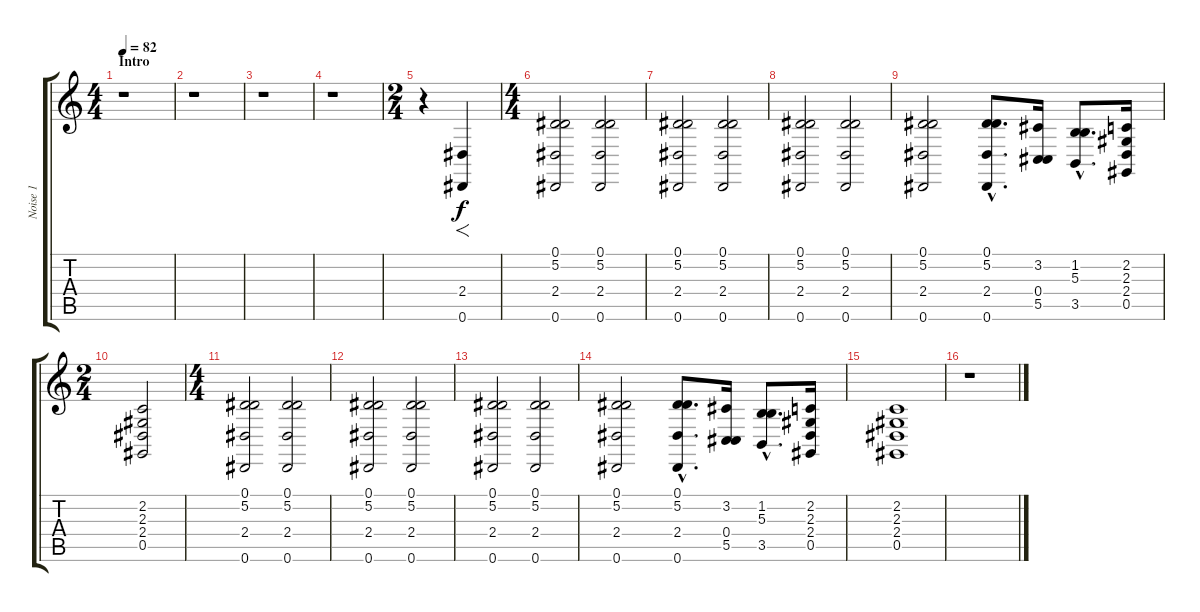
\track ("Noise 1" "Noise 1") {instrument orchestrahit}
\staff {score tabs}
\tuning (Eb4 Bb3 Gb3 Db3 Ab2 Eb2) {hide}
\ts (4 4)
\section ("" "Intro")
\tempo 82
\clef g2
\ks c
r.1{dy f instrument orchestrahit} |
r.1 |
r.1 |
r.1 |
\ts (2 4)
r.4 (2.4 0.6).4{f} |
\ts (4 4)
(0.1 5.2 2.4 0.6).2 (0.1 5.2 2.4 0.6).2 |
(0.1 5.2 2.4 0.6).2 (0.1 5.2 2.4 0.6).2 |
(0.1 5.2 2.4 0.6).2 (0.1 5.2 2.4 0.6).2 |
(0.1 5.2 2.4 0.6).2 (0.1{hac} 5.2{hac} 2.4{hac} 0.6{hac}).8{d} (3.2 0.4 5.5).16 (1.2{hac} 5.3{hac} 3.5{hac}).8{d} (2.2 2.3 2.4 0.5).16 |
\ts (2 4)
(2.2 2.3 2.4 0.5).2 |
\ts (4 4)
(0.1 5.2 2.4 0.6).2 (0.1 5.2 2.4 0.6).2 |
(0.1 5.2 2.4 0.6).2 (0.1 5.2 2.4 0.6).2 |
(0.1 5.2 2.4 0.6).2 (0.1 5.2 2.4 0.6).2 |
(0.1 5.2 2.4 0.6).2 (0.1{hac} 5.2{hac} 2.4{hac} 0.6{hac}).8{d} (3.2 0.4 5.5).16 (1.2{hac} 5.3{hac} 3.5{hac}).8{d} (2.2 2.3 2.4 0.5).16 |
(2.2 2.3 2.4 0.5).1 |
r.1
